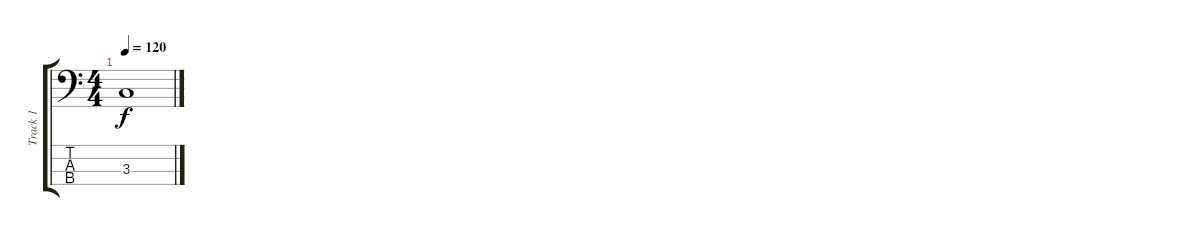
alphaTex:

\track ("Track 1" "Track 1") {instrument electricbassfinger}
\staff {score tabs}
\tuning (G2 D2 A1 E1) {hide}
\ts (4 4)
\tempo 120
\clef f4
\ks c
3.3.1{dy f}
